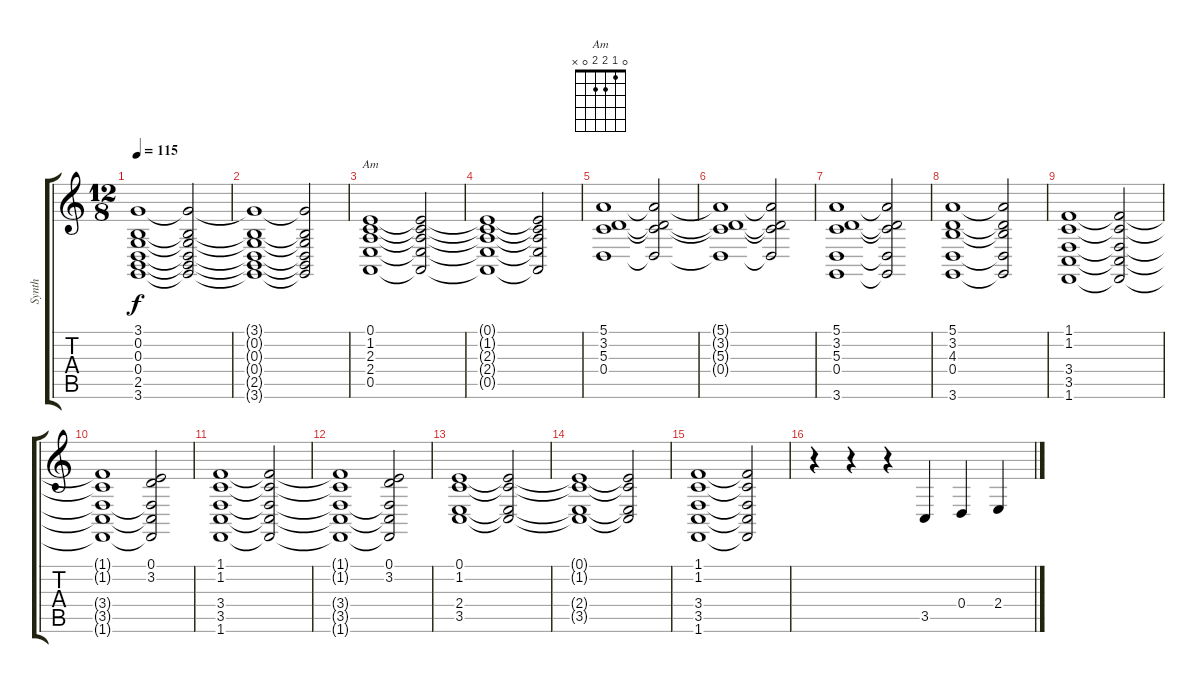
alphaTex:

\track ("Synth" "Synth") {instrument stringensemble2}
\staff {score tabs}
\tuning (E4 B3 G3 D3 A2 E2) {hide}
\chord ("Am" 0 1 2 2 0 x)
\ts (12 8)
\tempo 115
\clef g2
\ks c
(3.1 0.2 0.3 0.4 2.5 3.6).1{dy f} (3.1{t} 0.2{t} 0.3{t} 0.4{t} 2.5{t} 3.6{t}).2 |
(3.1{t} 0.2{t} 0.3{t} 0.4{t} 2.5{t} 3.6{t}).1 (3.1{t} 0.2{t} 0.3{t} 0.4{t} 2.5{t} 3.6{t}).2 |
(0.1 1.2 2.3 2.4 0.5).1{ch "Am"} (0.1{t} 1.2{t} 2.3{t} 2.4{t} 0.5{t}).2 |
(0.1{t} 1.2{t} 2.3{t} 2.4{t} 0.5{t}).1 (0.1{t} 1.2{t} 2.3{t} 2.4{t} 0.5{t}).2 |
(5.1 3.2 5.3 0.4).1 (5.1{t} 3.2{t} 5.3{t} 0.4{t}).2 |
(5.1{t} 3.2{t} 5.3{t} 0.4{t}).1 (5.1{t} 3.2{t} 5.3{t} 0.4{t}).2 |
(5.1 3.2 5.3 0.4 3.6).1 (5.1{t} 3.2{t} 5.3{t} 0.4{t} 3.6{t}).2 |
(5.1 3.2 4.3 0.4 3.6).1 (5.1{t} 3.2{t} 4.3{t} 0.4{t} 3.6{t}).2 |
(1.1 1.2 3.4 3.5 1.6).1 (1.1{t} 1.2{t} 3.4{t} 3.5{t} 1.6{t}).2 |
(1.1{t} 1.2{t} 3.4{t} 3.5{t} 1.6{t}).1 (0.1 3.2 3.4{t} 3.5{t} 1.6{t}).2 |
(1.1 1.2 3.4 3.5 1.6).1 (1.1{t} 1.2{t} 3.4{t} 3.5{t} 1.6{t}).2 |
(1.1{t} 1.2{t} 3.4{t} 3.5{t} 1.6{t}).1 (0.1 3.2 3.4{t} 3.5{t} 1.6{t}).2 |
(0.1 1.2 2.4 3.5).1 (0.1{t} 1.2{t} 2.4{t} 3.5{t}).2 |
(0.1{t} 1.2{t} 2.4{t} 3.5{t}).1 (0.1{t} 1.2{t} 2.4{t} 3.5{t}).2 |
(1.1 1.2 3.4 3.5 1.6).1 (1.1{t} 1.2{t} 3.4{t} 3.5{t} 1.6{t}).2 |
r.4{volume 16 instrument frenchhorn} r.4 r.4 3.5.4 0.4.4 2.4.4
